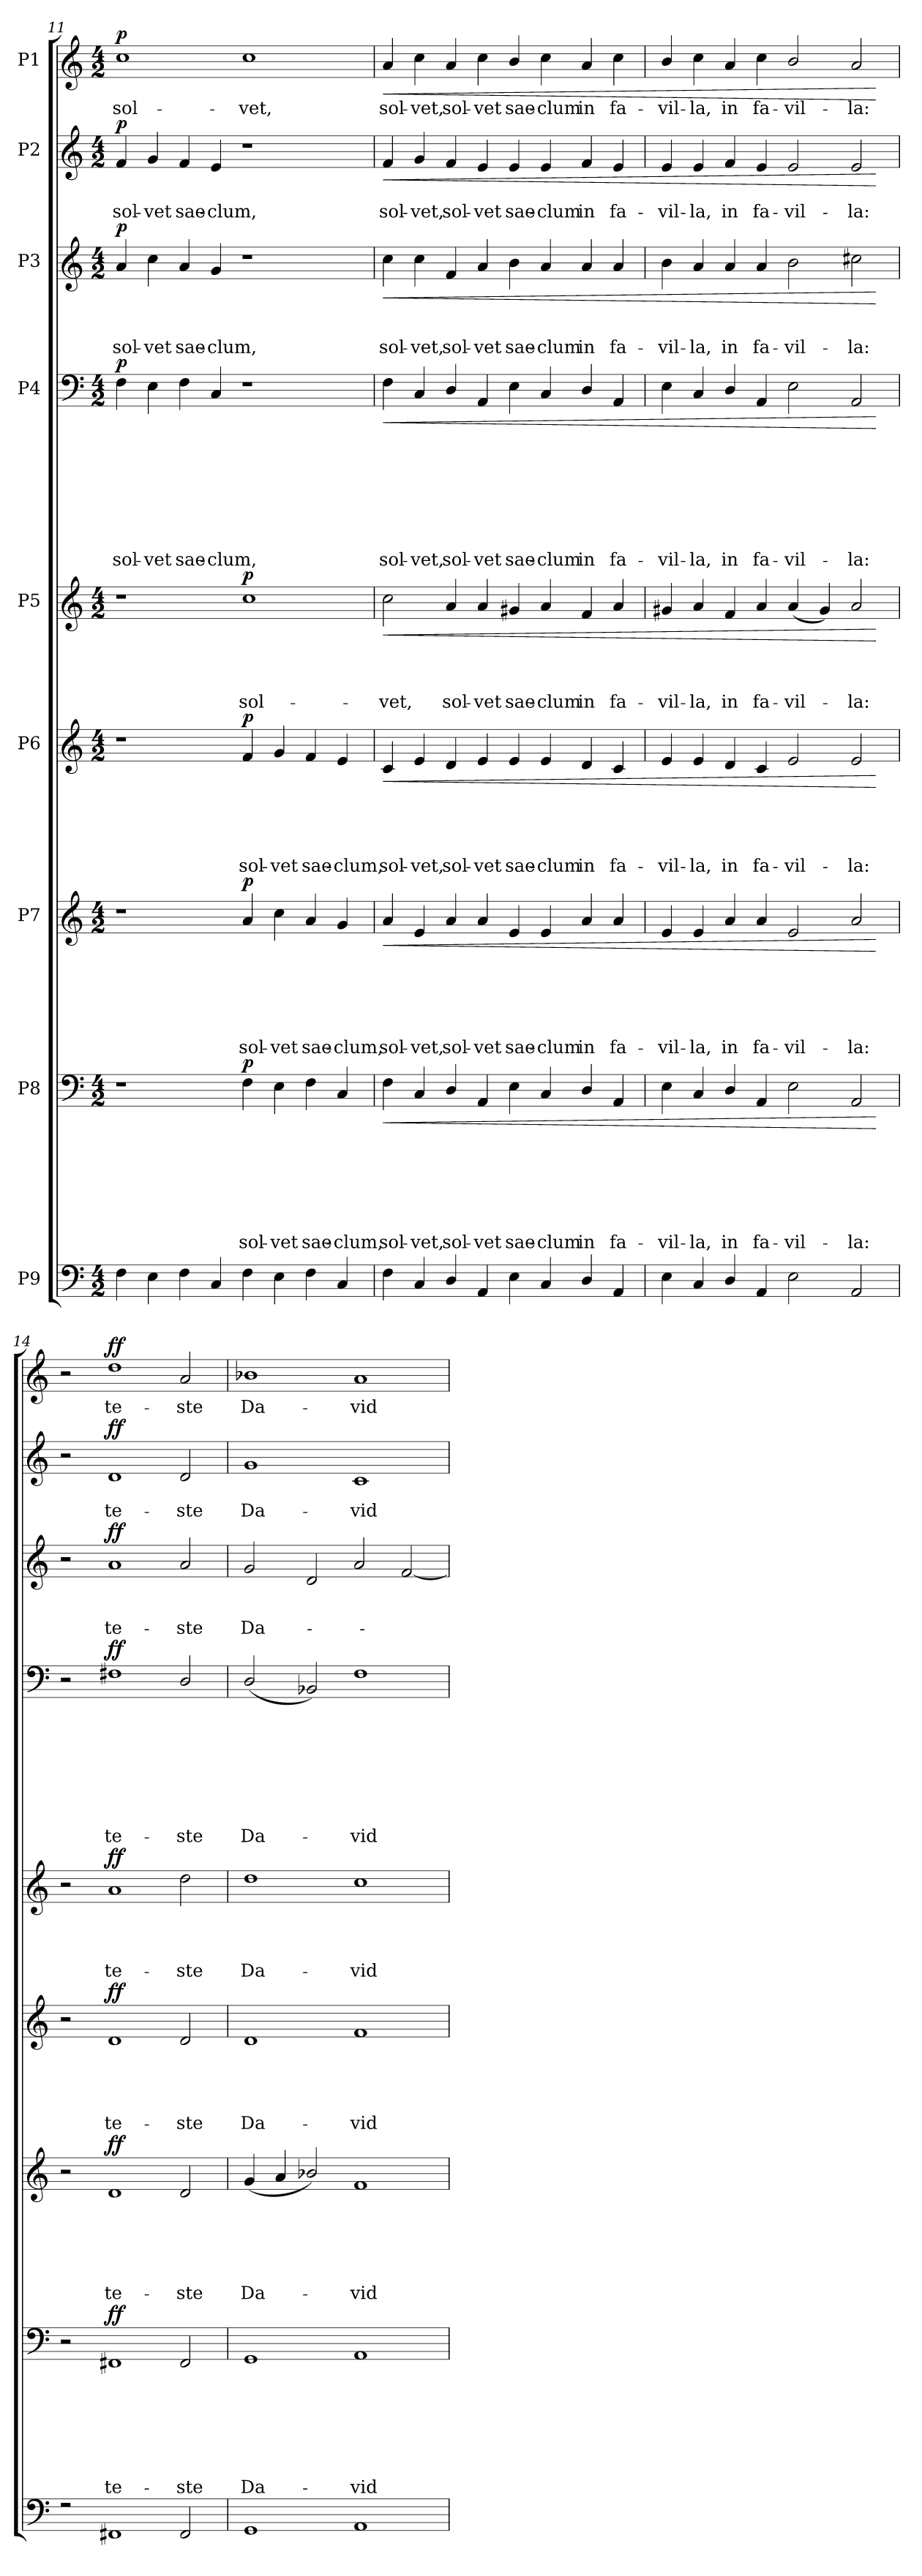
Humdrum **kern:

**kern	**kern	**text	**text	**text	**text	**text	**text	**text	**dynam	**kern	**text	**text	**text	**text	**text	**text	**dynam	**kern	**text	**text	**text	**text	**text	**dynam	**kern	**text	**text	**text	**text	**dynam	**kern	**text	**text	**text	**text	**text	**text	**text	**text	**dynam	**kern	**text	**text	**text	**dynam	**kern	**text	**text	**dynam	**kern	**text	**dynam
*part9	*part8	*part8	*part8	*part8	*part8	*part8	*part8	*part8	*part8	*part7	*part7	*part7	*part7	*part7	*part7	*part7	*part7	*part6	*part6	*part6	*part6	*part6	*part6	*part6	*part5	*part5	*part5	*part5	*part5	*part5	*part4	*part4	*part4	*part4	*part4	*part4	*part4	*part4	*part4	*part4	*part3	*part3	*part3	*part3	*part3	*part2	*part2	*part2	*part2	*part1	*part1	*part1
*staff9	*staff8	*staff8	*staff8	*staff8	*staff8	*staff8	*staff8	*staff8	*staff8	*staff7	*staff7	*staff7	*staff7	*staff7	*staff7	*staff7	*staff7	*staff6	*staff6	*staff6	*staff6	*staff6	*staff6	*staff6	*staff5	*staff5	*staff5	*staff5	*staff5	*staff5	*staff4	*staff4	*staff4	*staff4	*staff4	*staff4	*staff4	*staff4	*staff4	*staff4	*staff3	*staff3	*staff3	*staff3	*staff3	*staff2	*staff2	*staff2	*staff2	*staff1	*staff1	*staff1
*I"P9	*I"P8	*	*	*	*	*	*	*	*	*I"P7	*	*	*	*	*	*	*	*I"P6	*	*	*	*	*	*	*I"P5	*	*	*	*	*	*I"P4	*	*	*	*	*	*	*	*	*	*I"P3	*	*	*	*	*I"P2	*	*	*	*I"P1	*	*
!!LO:PB:g=z
*clefF4	*clefF4	*	*	*	*	*	*	*	*	*clefG2	*	*	*	*	*	*	*	*clefG2	*	*	*	*	*	*	*clefG2	*	*	*	*	*	*clefF4	*	*	*	*	*	*	*	*	*	*clefG2	*	*	*	*	*clefG2	*	*	*	*clefG2	*	*
*	*	*	*	*	*	*	*	*	*	*ITrd7c12	*	*	*	*	*	*	*	*	*	*	*	*	*	*	*	*	*	*	*	*	*	*	*	*	*	*	*	*	*	*	*ITrd7c12	*	*	*	*	*	*	*	*	*	*	*
*k[]	*k[]	*	*	*	*	*	*	*	*	*k[]	*	*	*	*	*	*	*	*k[]	*	*	*	*	*	*	*k[]	*	*	*	*	*	*k[]	*	*	*	*	*	*	*	*	*	*k[]	*	*	*	*	*k[]	*	*	*	*k[]	*	*
*C:	*C:	*	*	*	*	*	*	*	*	*C:	*	*	*	*	*	*	*	*C:	*	*	*	*	*	*	*C:	*	*	*	*	*	*C:	*	*	*	*	*	*	*	*	*	*C:	*	*	*	*	*C:	*	*	*	*C:	*	*
*M4/2	*M4/2	*	*	*	*	*	*	*	*	*M4/2	*	*	*	*	*	*	*	*M4/2	*	*	*	*	*	*	*M4/2	*	*	*	*	*	*M4/2	*	*	*	*	*	*	*	*	*	*M4/2	*	*	*	*	*M4/2	*	*	*	*M4/2	*	*
=11	=11	=11	=11	=11	=11	=11	=11	=11	=11	=11	=11	=11	=11	=11	=11	=11	=11	=11	=11	=11	=11	=11	=11	=11	=11	=11	=11	=11	=11	=11	=11	=11	=11	=11	=11	=11	=11	=11	=11	=11	=11	=11	=11	=11	=11	=11	=11	=11	=11	=11	=11	=11
*^	*	*	*	*	*	*	*	*	*	*	*	*	*	*	*	*	*	*	*	*	*	*	*	*	*	*	*	*	*	*	*	*	*	*	*	*	*	*	*	*	*	*	*	*	*	*	*	*	*	*	*	*
!	!	!	!	!	!	!	!	!	!	!	!	!	!	!	!	!	!	!	!	!	!	!	!	!	!	!	!	!	!	!	!	!	!	!	!	!	!	!	!	!LO:LY:b	!LO:DY:a	!	!	!	!LO:LY:b	!LO:DY:a	!	!	!LO:LY:b	!LO:DY:a	!	!LO:LY:b	!LO:DY:a
4F\	0ryy	1r	.	.	.	.	.	.	.	.	1r	.	.	.	.	.	.	.	1r	.	.	.	.	.	.	1r	.	.	.	.	.	4F\	.	.	.	.	.	.	.	sol-	p	4A/	.	.	sol-	p	4f/	.	sol-	p	1cc	sol-	p
!	!	!	!	!	!	!	!	!	!	!	!	!	!	!	!	!	!	!	!	!	!	!	!	!	!	!	!	!	!	!	!	!	!	!	!	!	!	!	!	!LO:LY:b	!	!	!	!	!LO:LY:b	!	!	!	!LO:LY:b	!	!	!	!
4E\	.	.	.	.	.	.	.	.	.	.	.	.	.	.	.	.	.	.	.	.	.	.	.	.	.	.	.	.	.	.	.	4E\	.	.	.	.	.	.	.	-vet	.	4c\	.	.	-vet	.	4g/	.	-vet	.	.	.	.
!	!	!	!	!	!	!	!	!	!	!	!	!	!	!	!	!	!	!	!	!	!	!	!	!	!	!	!	!	!	!	!	!	!	!	!	!	!	!	!	!LO:LY:b	!	!	!	!	!LO:LY:b	!	!	!	!LO:LY:b	!	!	!	!
4F\	.	.	.	.	.	.	.	.	.	.	.	.	.	.	.	.	.	.	.	.	.	.	.	.	.	.	.	.	.	.	.	4F\	.	.	.	.	.	.	.	sae-	.	4A/	.	.	sae-	.	4f/	.	sae-	.	.	.	.
!	!	!	!	!	!	!	!	!	!	!	!	!	!	!	!	!	!	!	!	!	!	!	!	!	!	!	!	!	!	!	!	!	!	!	!	!	!	!	!	!LO:LY:b	!	!	!	!	!LO:LY:b	!	!	!	!LO:LY:b	!	!	!	!
4C/	.	.	.	.	.	.	.	.	.	.	.	.	.	.	.	.	.	.	.	.	.	.	.	.	.	.	.	.	.	.	.	4C/	.	.	.	.	.	.	.	-clum,	.	4G/	.	.	-clum,	.	4e/	.	-clum,	.	.	.	.
!	!	!	!	!	!	!	!	!	!LO:LY:b	!LO:DY:a	!	!	!	!	!	!	!LO:LY:b	!LO:DY:a	!	!	!	!	!	!LO:LY:b	!LO:DY:a	!	!	!	!	!LO:LY:b	!LO:DY:a	!	!	!	!	!	!	!	!	!	!	!	!	!	!	!	!	!	!	!	!	!LO:LY:b	!
4F\	.	4F\	.	.	.	.	.	.	sol-	p	4A/	.	.	.	.	.	sol-	p	4f/	.	.	.	.	sol-	p	1cc	.	.	.	sol-	p	1r	.	.	.	.	.	.	.	.	.	1r	.	.	.	.	1r	.	.	.	1cc	-vet,	.
!	!	!	!	!	!	!	!	!	!LO:LY:b	!	!	!	!	!	!	!	!LO:LY:b	!	!	!	!	!	!	!LO:LY:b	!	!	!	!	!	!	!	!	!	!	!	!	!	!	!	!	!	!	!	!	!	!	!	!	!	!	!	!	!
4E\	.	4E\	.	.	.	.	.	.	-vet	.	4c\	.	.	.	.	.	-vet	.	4g/	.	.	.	.	-vet	.	.	.	.	.	.	.	.	.	.	.	.	.	.	.	.	.	.	.	.	.	.	.	.	.	.	.	.	.
!	!	!	!	!	!	!	!	!	!LO:LY:b	!	!	!	!	!	!	!	!LO:LY:b	!	!	!	!	!	!	!LO:LY:b	!	!	!	!	!	!	!	!	!	!	!	!	!	!	!	!	!	!	!	!	!	!	!	!	!	!	!	!	!
4F\	.	4F\	.	.	.	.	.	.	sae-	.	4A/	.	.	.	.	.	sae-	.	4f/	.	.	.	.	sae-	.	.	.	.	.	.	.	.	.	.	.	.	.	.	.	.	.	.	.	.	.	.	.	.	.	.	.	.	.
!	!	!	!	!	!	!	!	!	!LO:LY:b	!	!	!	!	!	!	!	!LO:LY:b	!	!	!	!	!	!	!LO:LY:b	!	!	!	!	!	!	!	!	!	!	!	!	!	!	!	!	!	!	!	!	!	!	!	!	!	!	!	!	!
4C/	.	4C/	.	.	.	.	.	.	-clum,	.	4G/	.	.	.	.	.	-clum,	.	4e/	.	.	.	.	-clum,	.	.	.	.	.	.	.	.	.	.	.	.	.	.	.	.	.	.	.	.	.	.	.	.	.	.	.	.	.
=12	=12	=12	=12	=12	=12	=12	=12	=12	=12	=12	=12	=12	=12	=12	=12	=12	=12	=12	=12	=12	=12	=12	=12	=12	=12	=12	=12	=12	=12	=12	=12	=12	=12	=12	=12	=12	=12	=12	=12	=12	=12	=12	=12	=12	=12	=12	=12	=12	=12	=12	=12	=12	=12
!	!	!	!	!	!	!	!	!	!LO:LY:b	!LO:HP:b	!	!	!	!	!	!	!LO:LY:b	!LO:HP:b	!	!	!	!	!	!LO:LY:b	!LO:HP:b	!	!	!	!	!LO:LY:b	!LO:HP:b	!	!	!	!	!	!	!	!	!LO:LY:b	!LO:HP:b	!	!	!	!LO:LY:b	!LO:HP:b	!	!	!LO:LY:b	!LO:HP:b	!	!LO:LY:b	!LO:HP:b
4F\	0ryy	4F\	.	.	.	.	.	.	sol-	<	4A/	.	.	.	.	.	sol-	<	4c/	.	.	.	.	sol-	<	2cc\	.	.	.	-vet,	<	4F\	.	.	.	.	.	.	.	sol-	<	4c\	.	.	sol-	<	4f/	.	sol-	<	4a/	sol-	<
!	!	!	!	!	!	!	!	!	!LO:LY:b	!	!	!	!	!	!	!	!LO:LY:b	!	!	!	!	!	!	!LO:LY:b	!	!	!	!	!	!	!	!	!	!	!	!	!	!	!	!LO:LY:b	!	!	!	!	!LO:LY:b	!	!	!	!LO:LY:b	!	!	!LO:LY:b	!
4C/	.	4C/	.	.	.	.	.	.	-vet,	.	4E/	.	.	.	.	.	-vet,	.	4e/	.	.	.	.	-vet,	.	.	.	.	.	.	.	4C/	.	.	.	.	.	.	.	-vet,	.	4c\	.	.	-vet,	.	4g/	.	-vet,	.	4cc\	-vet,	.
!	!	!	!	!	!	!	!	!	!LO:LY:b	!	!	!	!	!	!	!	!LO:LY:b	!	!	!	!	!	!	!LO:LY:b	!	!	!	!	!	!LO:LY:b	!	!	!	!	!	!	!	!	!	!LO:LY:b	!	!	!	!	!LO:LY:b	!	!	!	!LO:LY:b	!	!	!LO:LY:b	!
4D/	.	4D/	.	.	.	.	.	.	sol-	.	4A/	.	.	.	.	.	sol-	.	4d/	.	.	.	.	sol-	.	4a/	.	.	.	sol-	.	4D/	.	.	.	.	.	.	.	sol-	.	4F/	.	.	sol-	.	4f/	.	sol-	.	4a/	sol-	.
!	!	!	!	!	!	!	!	!	!LO:LY:b	!	!	!	!	!	!	!	!LO:LY:b	!	!	!	!	!	!	!LO:LY:b	!	!	!	!	!	!LO:LY:b	!	!	!	!	!	!	!	!	!	!LO:LY:b	!	!	!	!	!LO:LY:b	!	!	!	!LO:LY:b	!	!	!LO:LY:b	!
4AA/	.	4AA/	.	.	.	.	.	.	-vet	.	4A/	.	.	.	.	.	-vet	.	4e/	.	.	.	.	-vet	.	4a/	.	.	.	-vet	.	4AA/	.	.	.	.	.	.	.	-vet	.	4A/	.	.	-vet	.	4e/	.	-vet	.	4cc\	-vet	.
!	!	!	!	!	!	!	!	!	!LO:LY:b	!	!	!	!	!	!	!	!LO:LY:b	!	!	!	!	!	!	!LO:LY:b	!	!	!	!	!	!LO:LY:b	!	!	!	!	!	!	!	!	!	!LO:LY:b	!	!	!	!	!LO:LY:b	!	!	!	!LO:LY:b	!	!	!LO:LY:b	!
4E\	.	4E\	.	.	.	.	.	.	sae-	.	4E/	.	.	.	.	.	sae-	.	4e/	.	.	.	.	sae-	.	4g#X/	.	.	.	sae-	.	4E\	.	.	.	.	.	.	.	sae-	.	4B\	.	.	sae-	.	4e/	.	sae-	.	4b/	sae-	.
!	!	!	!	!	!	!	!	!	!LO:LY:b	!	!	!	!	!	!	!	!LO:LY:b	!	!	!	!	!	!	!LO:LY:b	!	!	!	!	!	!LO:LY:b	!	!	!	!	!	!	!	!	!	!LO:LY:b	!	!	!	!	!LO:LY:b	!	!	!	!LO:LY:b	!	!	!LO:LY:b	!
4C/	.	4C/	.	.	.	.	.	.	-clum	.	4E/	.	.	.	.	.	-clum	.	4e/	.	.	.	.	-clum	.	4a/	.	.	.	-clum	.	4C/	.	.	.	.	.	.	.	-clum	.	4A/	.	.	-clum	.	4e/	.	-clum	.	4cc\	-clum	.
!	!	!	!	!	!	!	!	!	!LO:LY:b	!	!	!	!	!	!	!	!LO:LY:b	!	!	!	!	!	!	!LO:LY:b	!	!	!	!	!	!LO:LY:b	!	!	!	!	!	!	!	!	!	!LO:LY:b	!	!	!	!	!LO:LY:b	!	!	!	!LO:LY:b	!	!	!LO:LY:b	!
4D/	.	4D/	.	.	.	.	.	.	in	.	4A/	.	.	.	.	.	in	.	4d/	.	.	.	.	in	.	4f/	.	.	.	in	.	4D/	.	.	.	.	.	.	.	in	.	4A/	.	.	in	.	4f/	.	in	.	4a/	in	.
!	!	!	!	!	!	!	!	!	!LO:LY:b	!	!	!	!	!	!	!	!LO:LY:b	!	!	!	!	!	!	!LO:LY:b	!	!	!	!	!	!LO:LY:b	!	!	!	!	!	!	!	!	!	!LO:LY:b	!	!	!	!	!LO:LY:b	!	!	!	!LO:LY:b	!	!	!LO:LY:b	!
4AA/	.	4AA/	.	.	.	.	.	.	fa-	.	4A/	.	.	.	.	.	fa-	.	4c/	.	.	.	.	fa-	.	4a/	.	.	.	fa-	.	4AA/	.	.	.	.	.	.	.	fa-	.	4A/	.	.	fa-	.	4e/	.	fa-	.	4cc\	fa-	.
=13	=13	=13	=13	=13	=13	=13	=13	=13	=13	=13	=13	=13	=13	=13	=13	=13	=13	=13	=13	=13	=13	=13	=13	=13	=13	=13	=13	=13	=13	=13	=13	=13	=13	=13	=13	=13	=13	=13	=13	=13	=13	=13	=13	=13	=13	=13	=13	=13	=13	=13	=13	=13	=13
!	!	!	!	!	!	!	!	!	!LO:LY:b	!	!	!	!	!	!	!	!LO:LY:b	!	!	!	!	!	!	!LO:LY:b	!	!	!	!	!	!LO:LY:b	!	!	!	!	!	!	!	!	!	!LO:LY:b	!	!	!	!	!LO:LY:b	!	!	!	!LO:LY:b	!	!	!LO:LY:b	!
4E\	0ryy	4E\	.	.	.	.	.	.	-vil-	.	4E/	.	.	.	.	.	-vil-	.	4e/	.	.	.	.	-vil-	.	4g#X/	.	.	.	-vil-	.	4E\	.	.	.	.	.	.	.	-vil-	.	4B\	.	.	-vil-	.	4e/	.	-vil-	.	4b/	-vil-	.
!	!	!	!	!	!	!	!	!	!LO:LY:b	!	!	!	!	!	!	!	!LO:LY:b	!	!	!	!	!	!	!LO:LY:b	!	!	!	!	!	!LO:LY:b	!	!	!	!	!	!	!	!	!	!LO:LY:b	!	!	!	!	!LO:LY:b	!	!	!	!LO:LY:b	!	!	!LO:LY:b	!
4C/	.	4C/	.	.	.	.	.	.	-la,	.	4E/	.	.	.	.	.	-la,	.	4e/	.	.	.	.	-la,	.	4a/	.	.	.	-la,	.	4C/	.	.	.	.	.	.	.	-la,	.	4A/	.	.	-la,	.	4e/	.	-la,	.	4cc\	-la,	.
!	!	!	!	!	!	!	!	!	!LO:LY:b	!	!	!	!	!	!	!	!LO:LY:b	!	!	!	!	!	!	!LO:LY:b	!	!	!	!	!	!LO:LY:b	!	!	!	!	!	!	!	!	!	!LO:LY:b	!	!	!	!	!LO:LY:b	!	!	!	!LO:LY:b	!	!	!LO:LY:b	!
4D/	.	4D/	.	.	.	.	.	.	in	.	4A/	.	.	.	.	.	in	.	4d/	.	.	.	.	in	.	4f/	.	.	.	in	.	4D/	.	.	.	.	.	.	.	in	.	4A/	.	.	in	.	4f/	.	in	.	4a/	in	.
!	!	!	!	!	!	!	!	!	!LO:LY:b	!	!	!	!	!	!	!	!LO:LY:b	!	!	!	!	!	!	!LO:LY:b	!	!	!	!	!	!LO:LY:b	!	!	!	!	!	!	!	!	!	!LO:LY:b	!	!	!	!	!LO:LY:b	!	!	!	!LO:LY:b	!	!	!LO:LY:b	!
4AA/	.	4AA/	.	.	.	.	.	.	fa-	.	4A/	.	.	.	.	.	fa-	.	4c/	.	.	.	.	fa-	.	4a/	.	.	.	fa-	.	4AA/	.	.	.	.	.	.	.	fa-	.	4A/	.	.	fa-	.	4e/	.	fa-	.	4cc\	fa-	.
!	!	!	!	!	!	!	!	!	!LO:LY:b	!	!	!	!	!	!	!	!LO:LY:b	!	!	!	!	!	!	!LO:LY:b	!	!	!	!	!	!LO:LY:b	!	!	!	!	!	!	!	!	!	!LO:LY:b	!	!	!	!	!LO:LY:b	!	!	!	!LO:LY:b	!	!	!LO:LY:b	!
2E\	.	2E\	.	.	.	.	.	.	-vil-	.	2E/	.	.	.	.	.	-vil-	.	2e/	.	.	.	.	-vil-	.	(<4a/	.	.	.	-vil-	.	2E\	.	.	.	.	.	.	.	-vil-	.	2B\	.	.	-vil-	.	2e/	.	-vil-	.	2b/	-vil-	.
.	.	.	.	.	.	.	.	.	.	.	.	.	.	.	.	.	.	.	.	.	.	.	.	.	.	4g#/)	.	.	.	.	.	.	.	.	.	.	.	.	.	.	.	.	.	.	.	.	.	.	.	.	.	.	.
!	!	!	!	!	!	!	!	!	!LO:LY:b	!	!	!	!	!	!	!	!LO:LY:b	!	!	!	!	!	!	!LO:LY:b	!	!	!	!	!	!LO:LY:b	!	!	!	!	!	!	!	!	!	!LO:LY:b	!	!	!	!	!LO:LY:b	!	!	!	!LO:LY:b	!	!	!LO:LY:b	!
2AA/	.	2AA/	.	.	.	.	.	.	-la:	.	2A/	.	.	.	.	.	-la:	.	2e/	.	.	.	.	-la:	.	2a/	.	.	.	-la:	.	2AA/	.	.	.	.	.	.	.	-la:	.	2c#X\	.	.	-la:	.	2e/	.	-la:	.	2a/	-la:	.
*v	*v	*	*	*	*	*	*	*	*	*	*	*	*	*	*	*	*	*	*	*	*	*	*	*	*	*	*	*	*	*	*	*	*	*	*	*	*	*	*	*	*	*	*	*	*	*	*	*	*	*	*	*	*
.	.	.	.	.	.	.	.	.	[	.	.	.	.	.	.	.	[	.	.	.	.	.	.	[	.	.	.	.	.	[	.	.	.	.	.	.	.	.	.	[	.	.	.	.	[	.	.	.	[	.	.	[
!!LO:PB:g=z
=14	=14	=14	=14	=14	=14	=14	=14	=14	=14	=14	=14	=14	=14	=14	=14	=14	=14	=14	=14	=14	=14	=14	=14	=14	=14	=14	=14	=14	=14	=14	=14	=14	=14	=14	=14	=14	=14	=14	=14	=14	=14	=14	=14	=14	=14	=14	=14	=14	=14	=14	=14	=14
*^	*	*	*	*	*	*	*	*	*	*	*	*	*	*	*	*	*	*	*	*	*	*	*	*	*	*	*	*	*	*	*	*	*	*	*	*	*	*	*	*	*	*	*	*	*	*	*	*	*	*	*	*
2r	0ryy	2r	.	.	.	.	.	.	.	.	2r	.	.	.	.	.	.	.	2r	.	.	.	.	.	.	2r	.	.	.	.	.	2r	.	.	.	.	.	.	.	.	.	2r	.	.	.	.	2r	.	.	.	2r	.	.
!	!	!	!	!	!	!	!	!	!LO:LY:b	!LO:DY:a	!	!	!	!	!	!	!LO:LY:b	!LO:DY:a	!	!	!	!	!	!LO:LY:b	!LO:DY:a	!	!	!	!	!LO:LY:b	!LO:DY:a	!	!	!	!	!	!	!	!	!LO:LY:b	!LO:DY:a	!	!	!	!LO:LY:b	!LO:DY:a	!	!	!LO:LY:b	!LO:DY:a	!	!LO:LY:b	!LO:DY:a
1FF#X	.	1FF#X	.	.	.	.	.	.	te-	ff	1D	.	.	.	.	.	te-	ff	1d	.	.	.	.	te-	ff	1a	.	.	.	te-	ff	1F#X	.	.	.	.	.	.	.	te-	ff	1A	.	.	te-	ff	1d	.	te-	ff	1dd	te-	ff
!	!	!	!	!	!	!	!	!	!LO:LY:b	!	!	!	!	!	!	!	!LO:LY:b	!	!	!	!	!	!	!LO:LY:b	!	!	!	!	!	!LO:LY:b	!	!	!	!	!	!	!	!	!	!LO:LY:b	!	!	!	!	!LO:LY:b	!	!	!	!LO:LY:b	!	!	!LO:LY:b	!
2FF#/	.	2FF#/	.	.	.	.	.	.	-ste	.	2D/	.	.	.	.	.	-ste	.	2d/	.	.	.	.	-ste	.	2dd\	.	.	.	-ste	.	2D/	.	.	.	.	.	.	.	-ste	.	2A/	.	.	-ste	.	2d/	.	-ste	.	2a/	-ste	.
=15	=15	=15	=15	=15	=15	=15	=15	=15	=15	=15	=15	=15	=15	=15	=15	=15	=15	=15	=15	=15	=15	=15	=15	=15	=15	=15	=15	=15	=15	=15	=15	=15	=15	=15	=15	=15	=15	=15	=15	=15	=15	=15	=15	=15	=15	=15	=15	=15	=15	=15	=15	=15	=15
!	!	!	!	!	!	!	!	!	!LO:LY:b	!	!	!	!	!	!	!	!LO:LY:b	!	!	!	!	!	!	!LO:LY:b	!	!	!	!	!	!LO:LY:b	!	!	!	!	!	!	!	!	!	!LO:LY:b	!	!	!	!	!LO:LY:b	!	!	!	!LO:LY:b	!	!	!LO:LY:b	!
1GG	0ryy	1GG	.	.	.	.	.	.	Da-	.	(<4G/	.	.	.	.	.	Da-	.	1d	.	.	.	.	Da-	.	1dd	.	.	.	Da-	.	(<2D/	.	.	.	.	.	.	.	Da-	.	2G/	.	.	Da-	.	1g	.	Da-	.	1b-X	Da-	.
.	.	.	.	.	.	.	.	.	.	.	4A/	.	.	.	.	.	.	.	.	.	.	.	.	.	.	.	.	.	.	.	.	.	.	.	.	.	.	.	.	.	.	.	.	.	.	.	.	.	.	.	.	.	.
.	.	.	.	.	.	.	.	.	.	.	2B-X/)	.	.	.	.	.	.	.	.	.	.	.	.	.	.	.	.	.	.	.	.	2BB-X/)	.	.	.	.	.	.	.	.	.	2D/	.	.	.	.	.	.	.	.	.	.	.
!	!	!	!	!	!	!	!	!	!LO:LY:b	!	!	!	!	!	!	!	!LO:LY:b	!	!	!	!	!	!	!LO:LY:b	!	!	!	!	!	!LO:LY:b	!	!	!	!	!	!	!	!	!	!LO:LY:b	!	!	!	!	!	!	!	!	!LO:LY:b	!	!	!LO:LY:b	!
1AA	.	1AA	.	.	.	.	.	.	-vid	.	1F	.	.	.	.	.	-vid	.	1f	.	.	.	.	-vid	.	1cc	.	.	.	-vid	.	1F	.	.	.	.	.	.	.	-vid	.	2A/	.	.	.	.	1c	.	-vid	.	1a	-vid	.
.	.	.	.	.	.	.	.	.	.	.	.	.	.	.	.	.	.	.	.	.	.	.	.	.	.	.	.	.	.	.	.	.	.	.	.	.	.	.	.	.	.	[<2F/	.	.	.	.	.	.	.	.	.	.	.
*v	*v	*	*	*	*	*	*	*	*	*	*	*	*	*	*	*	*	*	*	*	*	*	*	*	*	*	*	*	*	*	*	*	*	*	*	*	*	*	*	*	*	*	*	*	*	*	*	*	*	*	*	*	*
=	=	=	=	=	=	=	=	=	=	=	=	=	=	=	=	=	=	=	=	=	=	=	=	=	=	=	=	=	=	=	=	=	=	=	=	=	=	=	=	=	=	=	=	=	=	=	=	=	=	=	=	=
*-	*-	*-	*-	*-	*-	*-	*-	*-	*-	*-	*-	*-	*-	*-	*-	*-	*-	*-	*-	*-	*-	*-	*-	*-	*-	*-	*-	*-	*-	*-	*-	*-	*-	*-	*-	*-	*-	*-	*-	*-	*-	*-	*-	*-	*-	*-	*-	*-	*-	*-	*-	*-
